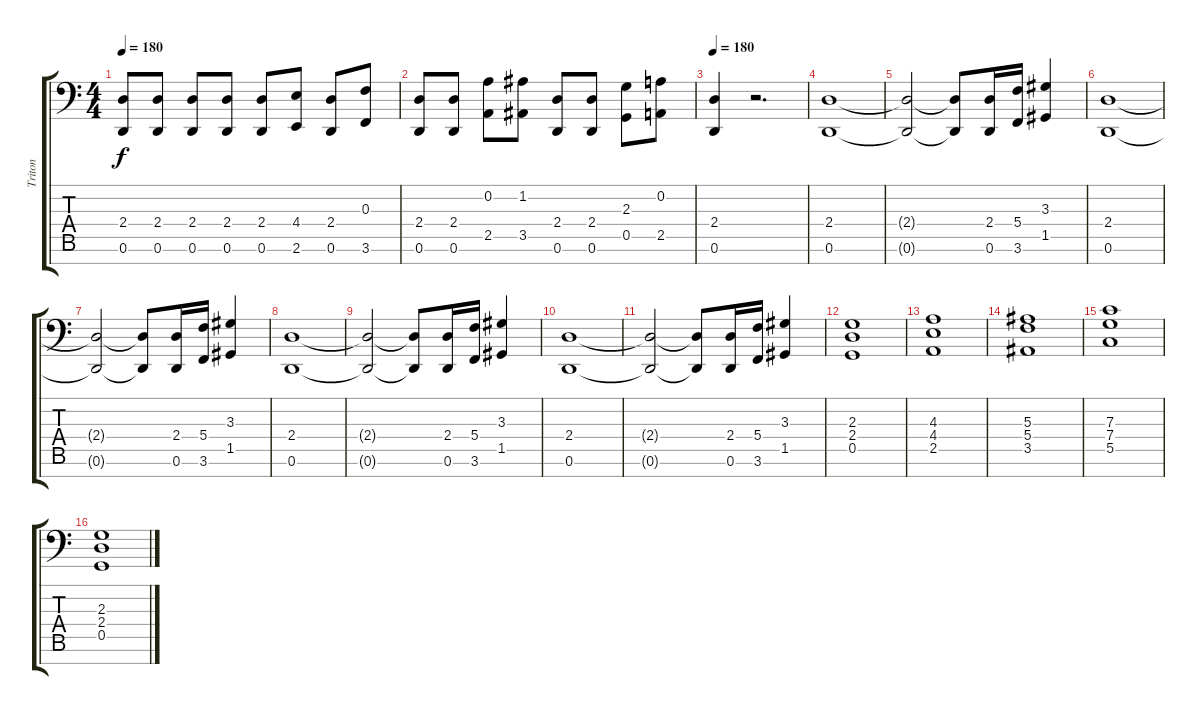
\track ("Triton" "Triton") {instrument stringensemble1}
\staff {score tabs}
\tuning (D4 A3 F3 C3 G2 D2 A1) {hide}
\ts (4 4)
\tempo 180
\clef f4
\ks c
(2.4 0.6).8{dy f} (2.4 0.6).8 (2.4 0.6).8 (2.4 0.6).8 (2.4 0.6).8 (4.4 2.6).8 (2.4 0.6).8 (0.3 3.6).8 |
(2.4 0.6).8 (2.4 0.6).8 (0.2 2.5).8 (1.2 3.5).8 (2.4 0.6).8 (2.4 0.6).8 (2.3 0.5).8 (0.2 2.5).8 |
\tempo 180
(2.4 0.6).4 r.2{d} |
(2.4 0.6).1 |
(2.4{t} 0.6{t}).2 (2.4{t} 0.6{t}).8 (2.4 0.6).16 (5.4 3.6).16 (3.3 1.5).4 |
(2.4 0.6).1 |
(2.4{t} 0.6{t}).2 (2.4{t} 0.6{t}).8 (2.4 0.6).16 (5.4 3.6).16 (3.3 1.5).4 |
(2.4 0.6).1 |
(2.4{t} 0.6{t}).2 (2.4{t} 0.6{t}).8 (2.4 0.6).16 (5.4 3.6).16 (3.3 1.5).4 |
(2.4 0.6).1 |
(2.4{t} 0.6{t}).2 (2.4{t} 0.6{t}).8 (2.4 0.6).16 (5.4 3.6).16 (3.3 1.5).4 |
(2.3 2.4 0.5).1 |
(4.3 4.4 2.5).1 |
(5.3 5.4 3.5).1 |
(7.3 7.4 5.5).1 |
(2.3 2.4 0.5).1
